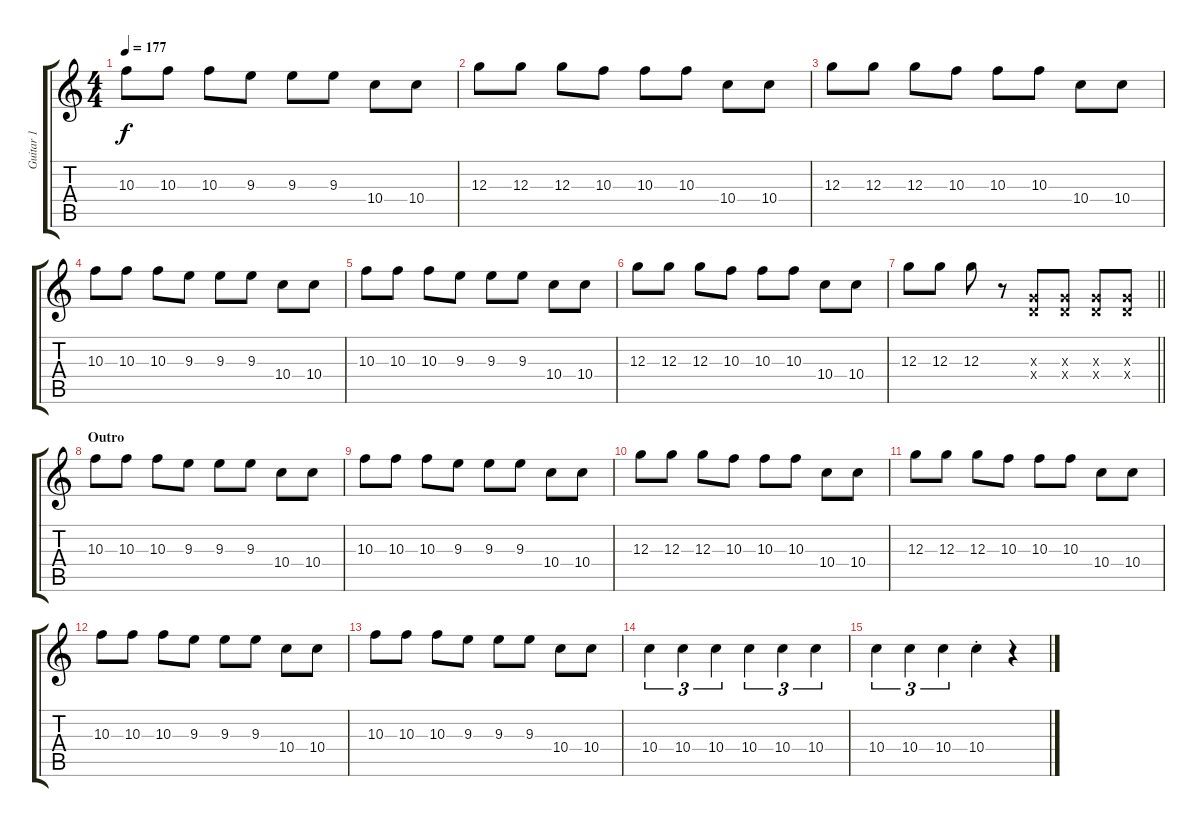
\track ("Guitar 1" "Guitar 1") {instrument distortionguitar}
\staff {score tabs}
\tuning (E4 B3 G3 D3 A2 D2) {hide}
\ts (4 4)
\tempo 177
\clef g2
\ks c
10.3.8{dy f} 10.3.8 10.3.8 9.3.8 9.3.8 9.3.8 10.4.8 10.4.8 |
12.3.8 12.3.8 12.3.8 10.3.8 10.3.8 10.3.8 10.4.8 10.4.8 |
12.3.8 12.3.8 12.3.8 10.3.8 10.3.8 10.3.8 10.4.8 10.4.8 |
10.3.8 10.3.8 10.3.8 9.3.8 9.3.8 9.3.8 10.4.8 10.4.8 |
10.3.8 10.3.8 10.3.8 9.3.8 9.3.8 9.3.8 10.4.8 10.4.8 |
12.3.8 12.3.8 12.3.8 10.3.8 10.3.8 10.3.8 10.4.8 10.4.8 |
\barLineRight lightlight
12.3.8 12.3.8 12.3.8 r.8 (0.3{x} 0.4{x}).8 (0.3{x} 0.4{x}).8 (0.3{x} 0.4{x}).8 (0.3{x} 0.4{x}).8 |
\section ("" "Outro")
10.3.8 10.3.8 10.3.8 9.3.8 9.3.8 9.3.8 10.4.8 10.4.8 |
10.3.8 10.3.8 10.3.8 9.3.8 9.3.8 9.3.8 10.4.8 10.4.8 |
12.3.8 12.3.8 12.3.8 10.3.8 10.3.8 10.3.8 10.4.8 10.4.8 |
12.3.8 12.3.8 12.3.8 10.3.8 10.3.8 10.3.8 10.4.8 10.4.8 |
10.3.8 10.3.8 10.3.8 9.3.8 9.3.8 9.3.8 10.4.8 10.4.8 |
10.3.8 10.3.8 10.3.8 9.3.8 9.3.8 9.3.8 10.4.8 10.4.8 |
10.4.4{tu (3 2)} 10.4.4{tu (3 2)} 10.4.4{tu (3 2)} 10.4.4{tu (3 2)} 10.4.4{tu (3 2)} 10.4.4{tu (3 2)} |
10.4.4{tu (3 2)} 10.4.4{tu (3 2)} 10.4.4{tu (3 2)} 10.4{st}.4 r.4
